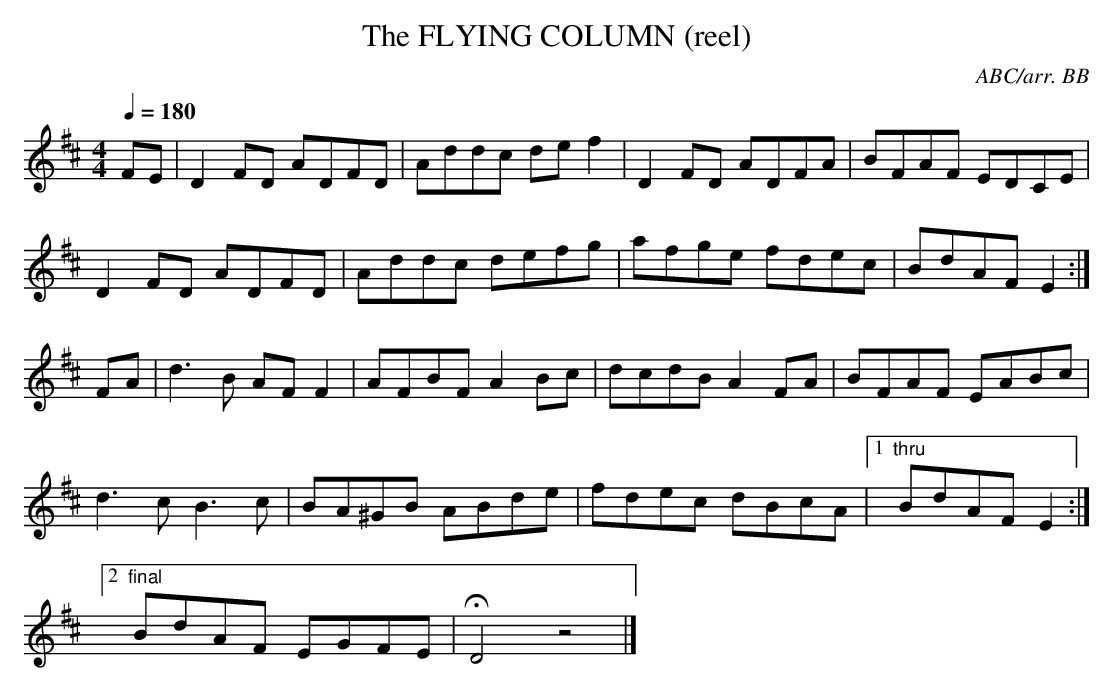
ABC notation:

X:1
T:The FLYING COLUMN (reel)
C:ABC/arr. BB
Q:1/4=180
M:4/4
L:1/8
K:D
FE|D2FD ADFD|Addc def2|D2FD ADFA|BFAF EDCE|
D2FD ADFD|Addc defg|afge fdec|BdAF E2 :|
FA|d3B AFF2|AFBF A2Bc|dcdB A2FA|BFAF EABc|
d3c B3c|BA^GB ABde|fdec dBcA|1 "thru"BdAF E2 :|
[2 "final"BdAF EGFE|HD4z4|]
